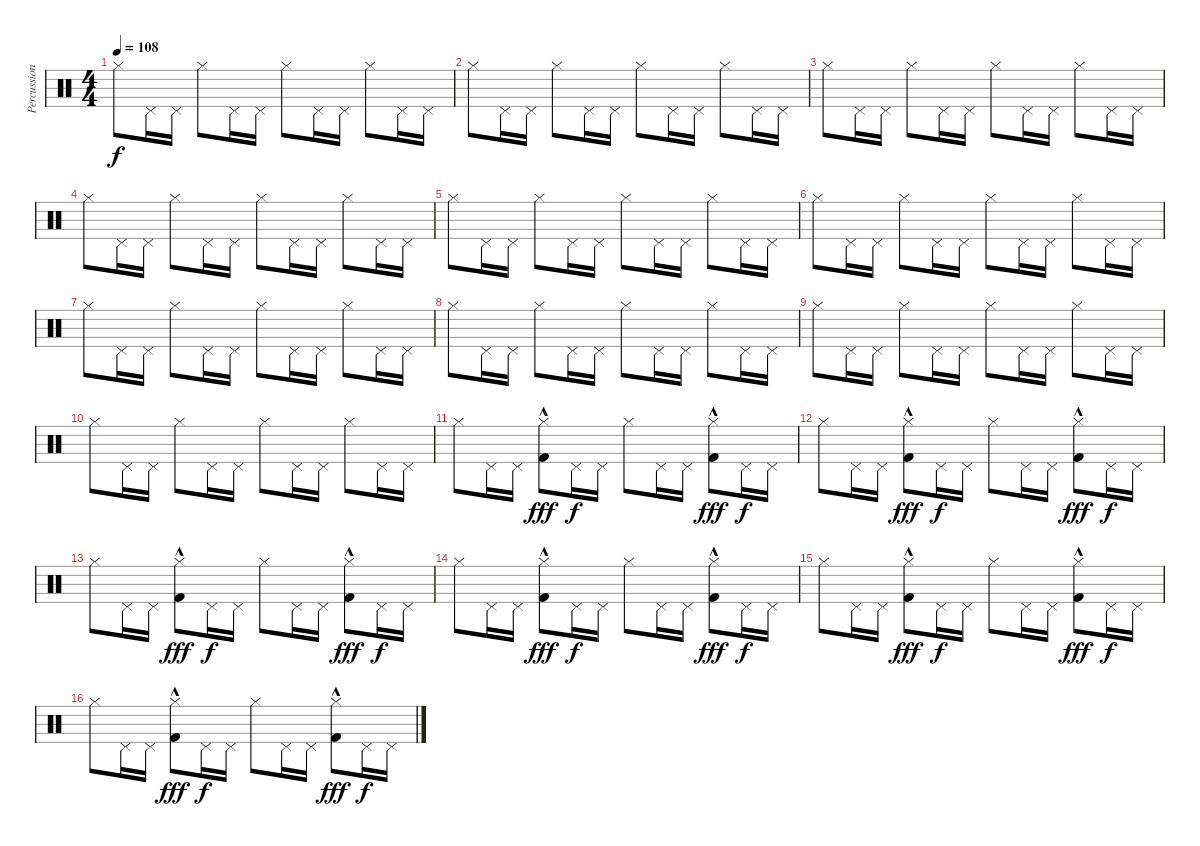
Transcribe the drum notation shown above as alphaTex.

\track ("Percussion" "Percussion") {instrument percussion}
\staff {score}
\articulation defaults
\ts (4 4)
\tempo 108
\clef neutral
\ks c "Hi-Hat (closed)".8{dy f} "Pedal Hi-Hat (hit)".16 "Pedal Hi-Hat (hit)".16 "Hi-Hat (closed)".8 "Pedal Hi-Hat (hit)".16 "Pedal Hi-Hat (hit)".16 "Hi-Hat (closed)".8 "Pedal Hi-Hat (hit)".16 "Pedal Hi-Hat (hit)".16 "Hi-Hat (closed)".8 "Pedal Hi-Hat (hit)".16 "Pedal Hi-Hat (hit)".16
|
"Hi-Hat (closed)".8 "Pedal Hi-Hat (hit)".16 "Pedal Hi-Hat (hit)".16 "Hi-Hat (closed)".8 "Pedal Hi-Hat (hit)".16 "Pedal Hi-Hat (hit)".16 "Hi-Hat (closed)".8 "Pedal Hi-Hat (hit)".16 "Pedal Hi-Hat (hit)".16 "Hi-Hat (closed)".8 "Pedal Hi-Hat (hit)".16 "Pedal Hi-Hat (hit)".16 |
"Hi-Hat (closed)".8 "Pedal Hi-Hat (hit)".16 "Pedal Hi-Hat (hit)".16 "Hi-Hat (closed)".8 "Pedal Hi-Hat (hit)".16 "Pedal Hi-Hat (hit)".16 "Hi-Hat (closed)".8 "Pedal Hi-Hat (hit)".16 "Pedal Hi-Hat (hit)".16 "Hi-Hat (closed)".8 "Pedal Hi-Hat (hit)".16 "Pedal Hi-Hat (hit)".16 |
"Hi-Hat (closed)".8 "Pedal Hi-Hat (hit)".16 "Pedal Hi-Hat (hit)".16 "Hi-Hat (closed)".8 "Pedal Hi-Hat (hit)".16 "Pedal Hi-Hat (hit)".16 "Hi-Hat (closed)".8 "Pedal Hi-Hat (hit)".16 "Pedal Hi-Hat (hit)".16 "Hi-Hat (closed)".8 "Pedal Hi-Hat (hit)".16 "Pedal Hi-Hat (hit)".16 |
"Hi-Hat (closed)".8 "Pedal Hi-Hat (hit)".16 "Pedal Hi-Hat (hit)".16 "Hi-Hat (closed)".8 "Pedal Hi-Hat (hit)".16 "Pedal Hi-Hat (hit)".16 "Hi-Hat (closed)".8 "Pedal Hi-Hat (hit)".16 "Pedal Hi-Hat (hit)".16 "Hi-Hat (closed)".8 "Pedal Hi-Hat (hit)".16 "Pedal Hi-Hat (hit)".16 |
"Hi-Hat (closed)".8 "Pedal Hi-Hat (hit)".16 "Pedal Hi-Hat (hit)".16 "Hi-Hat (closed)".8 "Pedal Hi-Hat (hit)".16 "Pedal Hi-Hat (hit)".16 "Hi-Hat (closed)".8 "Pedal Hi-Hat (hit)".16 "Pedal Hi-Hat (hit)".16 "Hi-Hat (closed)".8 "Pedal Hi-Hat (hit)".16 "Pedal Hi-Hat (hit)".16 |
"Hi-Hat (closed)".8 "Pedal Hi-Hat (hit)".16 "Pedal Hi-Hat (hit)".16 "Hi-Hat (closed)".8 "Pedal Hi-Hat (hit)".16 "Pedal Hi-Hat (hit)".16 "Hi-Hat (closed)".8 "Pedal Hi-Hat (hit)".16 "Pedal Hi-Hat (hit)".16 "Hi-Hat (closed)".8 "Pedal Hi-Hat (hit)".16 "Pedal Hi-Hat (hit)".16 |
"Hi-Hat (closed)".8 "Pedal Hi-Hat (hit)".16 "Pedal Hi-Hat (hit)".16 "Hi-Hat (closed)".8 "Pedal Hi-Hat (hit)".16 "Pedal Hi-Hat (hit)".16 "Hi-Hat (closed)".8 "Pedal Hi-Hat (hit)".16 "Pedal Hi-Hat (hit)".16 "Hi-Hat (closed)".8 "Pedal Hi-Hat (hit)".16 "Pedal Hi-Hat (hit)".16 |
"Hi-Hat (closed)".8 "Pedal Hi-Hat (hit)".16 "Pedal Hi-Hat (hit)".16 "Hi-Hat (closed)".8 "Pedal Hi-Hat (hit)".16 "Pedal Hi-Hat (hit)".16 "Hi-Hat (closed)".8 "Pedal Hi-Hat (hit)".16 "Pedal Hi-Hat (hit)".16 "Hi-Hat (closed)".8 "Pedal Hi-Hat (hit)".16 "Pedal Hi-Hat (hit)".16 |
"Hi-Hat (closed)".8 "Pedal Hi-Hat (hit)".16 "Pedal Hi-Hat (hit)".16 "Hi-Hat (closed)".8 "Pedal Hi-Hat (hit)".16 "Pedal Hi-Hat (hit)".16 "Hi-Hat (closed)".8 "Pedal Hi-Hat (hit)".16 "Pedal Hi-Hat (hit)".16 "Hi-Hat (closed)".8 "Pedal Hi-Hat (hit)".16 "Pedal Hi-Hat (hit)".16 |
"Hi-Hat (closed)".8 "Pedal Hi-Hat (hit)".16 "Pedal Hi-Hat (hit)".16 ("Kick (hit) 2"{hac} "Hi-Hat (closed)").8{dy fff} "Pedal Hi-Hat (hit)".16{dy f} "Pedal Hi-Hat (hit)".16 "Hi-Hat (closed)".8 "Pedal Hi-Hat (hit)".16 "Pedal Hi-Hat (hit)".16 ("Kick (hit) 2"{hac} "Hi-Hat (closed)").8{dy fff} "Pedal Hi-Hat (hit)".16{dy f} "Pedal Hi-Hat (hit)".16 |
"Hi-Hat (closed)".8 "Pedal Hi-Hat (hit)".16 "Pedal Hi-Hat (hit)".16 ("Kick (hit) 2"{hac} "Hi-Hat (closed)").8{dy fff} "Pedal Hi-Hat (hit)".16{dy f} "Pedal Hi-Hat (hit)".16 "Hi-Hat (closed)".8 "Pedal Hi-Hat (hit)".16 "Pedal Hi-Hat (hit)".16 ("Kick (hit) 2"{hac} "Hi-Hat (closed)").8{dy fff} "Pedal Hi-Hat (hit)".16{dy f} "Pedal Hi-Hat (hit)".16 |
"Hi-Hat (closed)".8 "Pedal Hi-Hat (hit)".16 "Pedal Hi-Hat (hit)".16 ("Kick (hit) 2"{hac} "Hi-Hat (closed)").8{dy fff} "Pedal Hi-Hat (hit)".16{dy f} "Pedal Hi-Hat (hit)".16 "Hi-Hat (closed)".8 "Pedal Hi-Hat (hit)".16 "Pedal Hi-Hat (hit)".16 ("Kick (hit) 2"{hac} "Hi-Hat (closed)").8{dy fff} "Pedal Hi-Hat (hit)".16{dy f} "Pedal Hi-Hat (hit)".16 |
"Hi-Hat (closed)".8 "Pedal Hi-Hat (hit)".16 "Pedal Hi-Hat (hit)".16 ("Kick (hit) 2"{hac} "Hi-Hat (closed)").8{dy fff} "Pedal Hi-Hat (hit)".16{dy f} "Pedal Hi-Hat (hit)".16 "Hi-Hat (closed)".8 "Pedal Hi-Hat (hit)".16 "Pedal Hi-Hat (hit)".16 ("Kick (hit) 2"{hac} "Hi-Hat (closed)").8{dy fff} "Pedal Hi-Hat (hit)".16{dy f} "Pedal Hi-Hat (hit)".16 |
"Hi-Hat (closed)".8 "Pedal Hi-Hat (hit)".16 "Pedal Hi-Hat (hit)".16 ("Kick (hit) 2"{hac} "Hi-Hat (closed)").8{dy fff} "Pedal Hi-Hat (hit)".16{dy f} "Pedal Hi-Hat (hit)".16 "Hi-Hat (closed)".8 "Pedal Hi-Hat (hit)".16 "Pedal Hi-Hat (hit)".16 ("Kick (hit) 2"{hac} "Hi-Hat (closed)").8{dy fff} "Pedal Hi-Hat (hit)".16{dy f} "Pedal Hi-Hat (hit)".16 |
"Hi-Hat (closed)".8 "Pedal Hi-Hat (hit)".16 "Pedal Hi-Hat (hit)".16 ("Kick (hit) 2"{hac} "Hi-Hat (closed)").8{dy fff} "Pedal Hi-Hat (hit)".16{dy f} "Pedal Hi-Hat (hit)".16 "Hi-Hat (closed)".8 "Pedal Hi-Hat (hit)".16 "Pedal Hi-Hat (hit)".16 ("Kick (hit) 2"{hac} "Hi-Hat (closed)").8{dy fff} "Pedal Hi-Hat (hit)".16{dy f} "Pedal Hi-Hat (hit)".16
